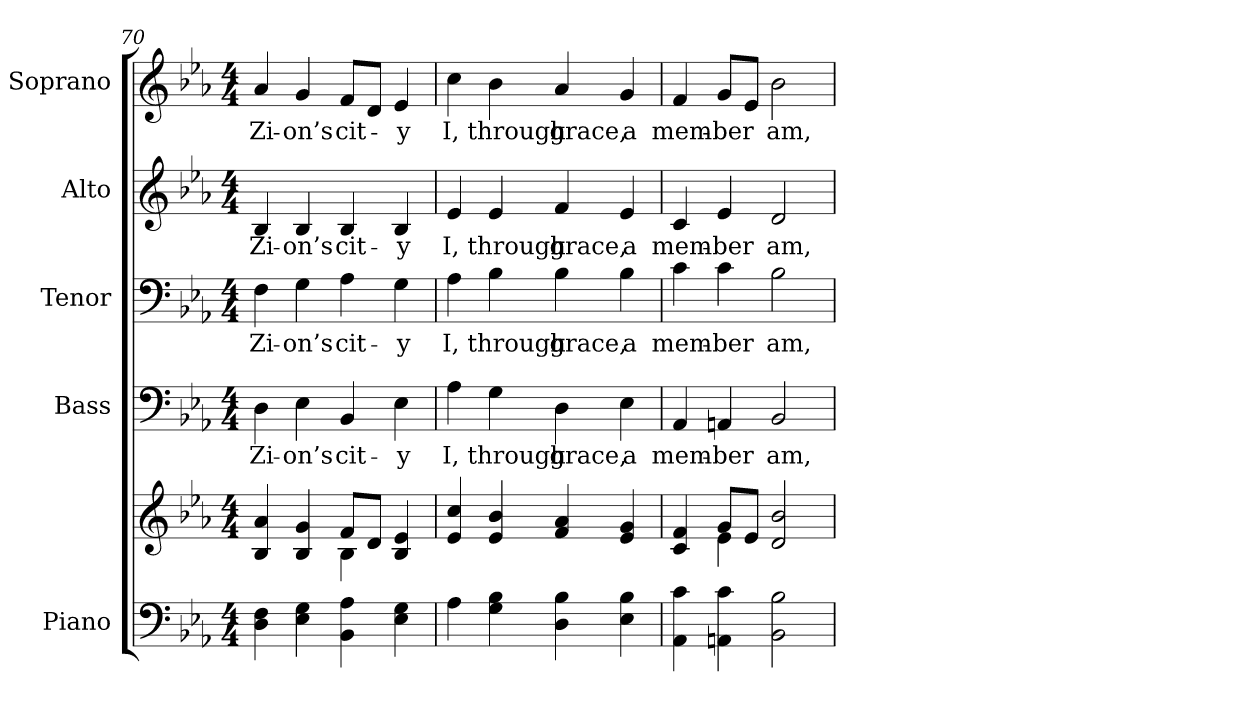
**kern	**kern	**kern	**text	**kern	**text	**kern	**text	**kern	**text
*part5	*part5	*part4	*part4	*part3	*part3	*part2	*part2	*part1	*part1
*staff6	*staff5	*staff4	*staff4	*staff3	*staff3	*staff2	*staff2	*staff1	*staff1
*I"Piano	*	*I"Bass	*	*I"Tenor	*	*I"Alto	*	*I"Soprano	*
*I'Pno.	*	*I'B.	*	*I'T.	*	*I'A.	*	*I'S.	*
*clefF4	*clefG2	*clefF4	*	*clefF4	*	*clefG2	*	*clefG2	*
*k[b-e-a-]	*k[b-e-a-]	*k[b-e-a-]	*	*k[b-e-a-]	*	*k[b-e-a-]	*	*k[b-e-a-]	*
*E-:	*E-:	*E-:	*	*E-:	*	*E-:	*	*E-:	*
*M4/4	*M4/4	*M4/4	*	*M4/4	*	*M4/4	*	*M4/4	*
=70	=70	=70	=70	=70	=70	=70	=70	=70	=70
*	*^	*	*	*	*	*	*	*	*
!	!	!	!	!LO:LY:b:color=#000000	!	!	!	!	!	!
!	!	!	!	!	!	!LO:LY:b:color=#000000	!	!	!	!
!	!	!	!	!	!	!	!	!LO:LY:b:color=#000000	!	!
!	!	!	!	!	!	!	!	!	!	!LO:LY:b:color=#000000
4Di\ 4Fi	4B-i/ 4a-i	2ryy	4Di\	Zi-	4Fi\	Zi-	4B-i/	Zi-	4a-i/	Zi-
!	!	!	!	!LO:LY:b:color=#000000	!	!	!	!	!	!
!	!	!	!	!	!	!LO:LY:b:color=#000000	!	!	!	!
!	!	!	!	!	!	!	!	!LO:LY:b:color=#000000	!	!
!	!	!	!	!	!	!	!	!	!	!LO:LY:b:color=#000000
4E-i\ 4Gi	4B-i/ 4gi	.	4E-i\	-on’s	4Gi\	-on’s	4B-i/	-on’s	4gi/	-on’s
!	!	!	!	!LO:LY:b:color=#000000	!	!	!	!	!	!
!	!	!	!	!	!	!LO:LY:b:color=#000000	!	!	!	!
!	!	!	!	!	!	!	!	!LO:LY:b:color=#000000	!	!
!	!	!	!	!	!	!	!	!	!	!LO:LY:b:color=#000000
4BB-i\ 4A-i	8fi/L	4B-i\	4BB-i/	cit-	4A-i\	cit-	4B-i/	cit-	8fi/L	cit-
.	8di/J	.	.	.	.	.	.	.	8di/J	.
!	!	!	!	!LO:LY:b:color=#000000	!	!	!	!	!	!
!	!	!	!	!	!	!LO:LY:b:color=#000000	!	!	!	!
!	!	!	!	!	!	!	!	!LO:LY:b:color=#000000	!	!
!	!	!	!	!	!	!	!	!	!	!LO:LY:b:color=#000000
4E-i\ 4Gi	4B-i/ 4e-i	4ryy	4E-i\	-y	4Gi\	-y	4B-i/	-y	4e-i/	-y
*	*v	*v	*	*	*	*	*	*	*	*
!!LO:PB:g=z
=71	=71	=71	=71	=71	=71	=71	=71	=71	=71
*	*^	*	*	*	*	*	*	*	*
!	!	!	!	!LO:LY:b:color=#000000	!	!	!	!	!	!
*	*v	*v	*	*	*	*	*	*	*	*
*	*^	*	*	*	*	*	*	*	*
!	!	!	!	!	!	!LO:LY:b:color=#000000	!	!	!	!
*	*v	*v	*	*	*	*	*	*	*	*
*	*^	*	*	*	*	*	*	*	*
!	!	!	!	!	!	!	!	!LO:LY:b:color=#000000	!	!
*	*v	*v	*	*	*	*	*	*	*	*
*	*^	*	*	*	*	*	*	*	*
!	!	!	!	!	!	!	!	!	!	!LO:LY:b:color=#000000
*	*v	*v	*	*	*	*	*	*	*	*
4A-i\	4e-i/ 4cci	4A-i\	I,	4A-i\	I,	4e-i/	I,	4cci\	I,
!	!	!	!LO:LY:b:color=#000000	!	!	!	!	!	!
!	!	!	!	!	!LO:LY:b:color=#000000	!	!	!	!
!	!	!	!	!	!	!	!LO:LY:b:color=#000000	!	!
!	!	!	!	!	!	!	!	!	!LO:LY:b:color=#000000
4Gi\ 4B-i	4e-i/ 4b-i	4Gi\	through	4B-i\	through	4e-i/	through	4b-i\	through
!	!	!	!LO:LY:b:color=#000000	!	!	!	!	!	!
!	!	!	!	!	!LO:LY:b:color=#000000	!	!	!	!
!	!	!	!	!	!	!	!LO:LY:b:color=#000000	!	!
!	!	!	!	!	!	!	!	!	!LO:LY:b:color=#000000
4Di\ 4B-i	4fi/ 4a-i	4Di\	grace,	4B-i\	grace,	4fi/	grace,	4a-i/	grace,
!	!	!	!LO:LY:b:color=#000000	!	!	!	!	!	!
!	!	!	!	!	!LO:LY:b:color=#000000	!	!	!	!
!	!	!	!	!	!	!	!LO:LY:b:color=#000000	!	!
!	!	!	!	!	!	!	!	!	!LO:LY:b:color=#000000
4E-i\ 4B-i	4e-i/ 4gi	4E-i\	a	4B-i\	a	4e-i/	a	4gi/	a
=72	=72	=72	=72	=72	=72	=72	=72	=72	=72
*	*^	*	*	*	*	*	*	*	*
!	!	!	!	!LO:LY:b:color=#000000	!	!	!	!	!	!
!	!	!	!	!	!	!LO:LY:b:color=#000000	!	!	!	!
!	!	!	!	!	!	!	!	!LO:LY:b:color=#000000	!	!
!	!	!	!	!	!	!	!	!	!	!LO:LY:b:color=#000000
4AA-i\ 4ci	4ci/ 4fi	4ryy	4AA-i/	mem-	4ci\	mem-	4ci/	mem-	4fi/	mem-
!	!	!	!	!LO:LY:b:color=#000000	!	!	!	!	!	!
!	!	!	!	!	!	!LO:LY:b:color=#000000	!	!	!	!
!	!	!	!	!	!	!	!	!LO:LY:b:color=#000000	!	!
!	!	!	!	!	!	!	!	!	!	!LO:LY:b:color=#000000
4AAni\ 4ci	8gi/L	4e-i\	4AAni/	-ber	4ci\	-ber	4e-i/	-ber	8gi/L	-ber
.	8e-i/J	.	.	.	.	.	.	.	8e-i/J	.
!	!	!	!	!LO:LY:b:color=#000000	!	!	!	!	!	!
!	!	!	!	!	!	!LO:LY:b:color=#000000	!	!	!	!
!	!	!	!	!	!	!	!	!LO:LY:b:color=#000000	!	!
!	!	!	!	!	!	!	!	!	!	!LO:LY:b:color=#000000
2BB-i\ 2B-i	2di/ 2b-i	2ryy	2BB-i/	am,	2B-i\	am,	2di/	am,	2b-i\	am,
*	*v	*v	*	*	*	*	*	*	*	*
=	=	=	=	=	=	=	=	=	=
*-	*-	*-	*-	*-	*-	*-	*-	*-	*-
